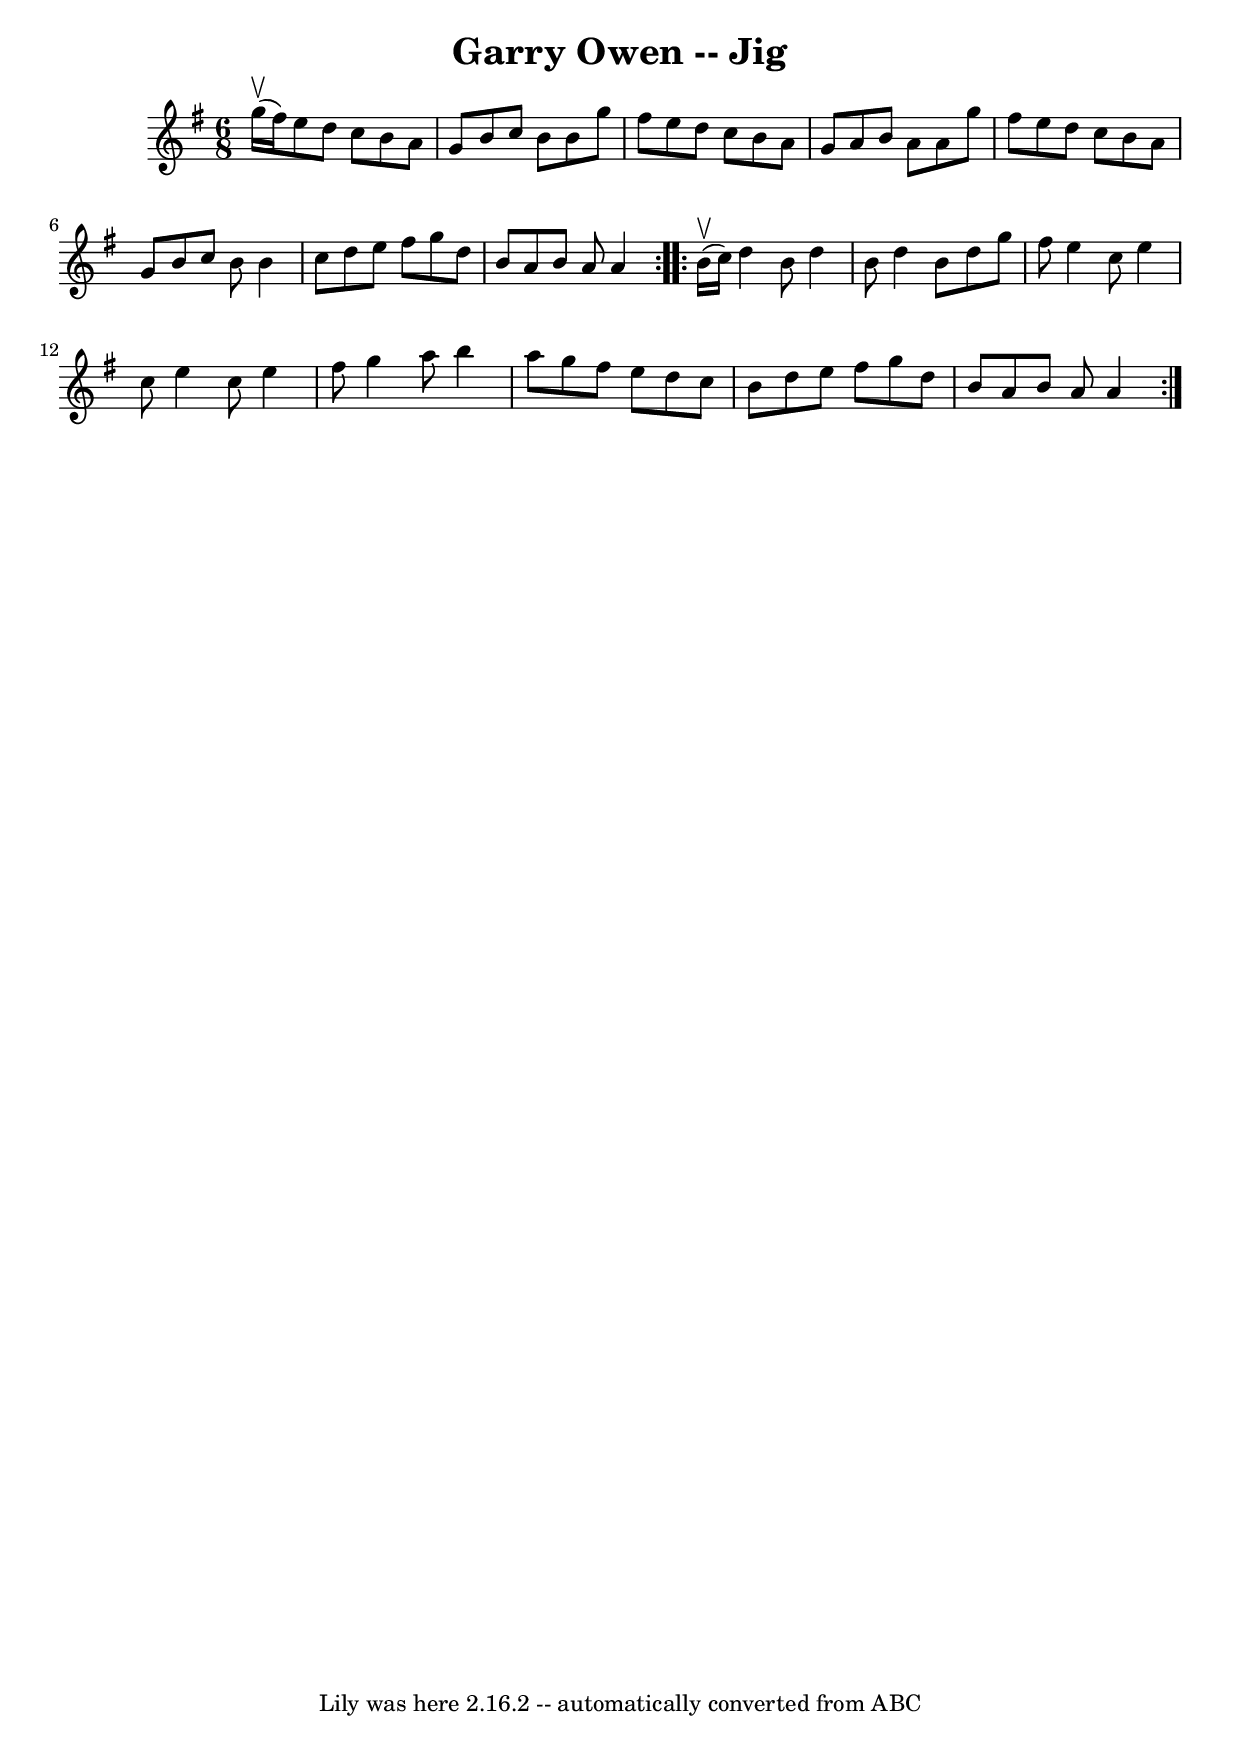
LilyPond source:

\version "2.7.40"
\include "Mammoth.ily"
\header {
	%% book = "Ryan's Mammoth Collection"
	crossRefNumber = "1"
	footnotes = "\\\\GARRY OWEN. (FORE AND AFTER.) Two couples stand in a line, partners\\\\facing each other.  All balance, straight or Highland chain, (this is\\\\repeat:ed two or three times) a lady and gent, stop in the centre and\\\\balance, straight right and left, other couple the same. Repeat: at:\\\\pleasure."
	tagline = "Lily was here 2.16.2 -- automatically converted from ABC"
	title = "Garry Owen -- Jig"
}
voicedefault =  {


\repeat volta 2 {
\time 6/8 
\key g \major g''16^\upbow(fis''16) |
 e''8 d''8  
 c''8 b'8 a'8 g'8  |
 b'8 c''8 b'8 b'8 g''8    
fis''8  |
 e''8 d''8 c''8 b'8 a'8 g'8  |
 a'8    
b'8 a'8 a'8 g''8 fis''8  |
 e''8 d''8 c''8 b'8    
a'8 g'8  |
 b'8 c''8 b'8 b'4 c''8  |
 d''8    
e''8 fis''8 g''8 d''8 b'8  |
 a'8 b'8 a'8 a'4  
} \repeat volta 2 { b'16^\upbow(c''16) |
 d''4 b'8    
d''4 b'8  |
 d''4 b'8 d''8 g''8 fis''8  |
 e''4  
 c''8 e''4 c''8  |
 e''4 c''8 e''4 fis''8  |
   
g''4 a''8 b''4 a''8  |
 g''8 fis''8 e''8 d''8 c''8 
 b'8  |
 d''8 e''8 fis''8 g''8 d''8 b'8  |
   
a'8 b'8 a'8 a'4  }   
}

\score{
    <<

	\context Staff="default"
	{
	    \voicedefault 
	}

    >>
	\layout {
	}
	\midi {}
}
